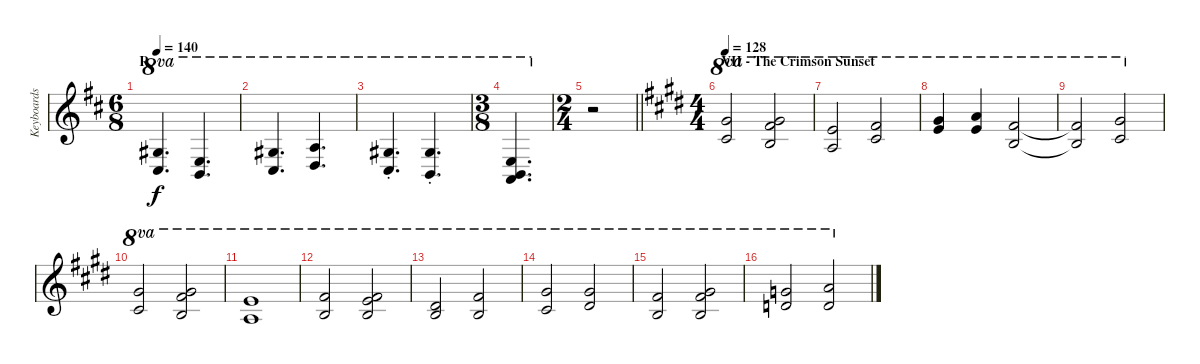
\track ("Keyboards (high register)" "Keyboards ") {instrument acousticgrandpiano}
\staff {score}
\tuning (E4 B3 G3 D3 A2 E2 B1) {hide}
\ts (6 8)
\section ("" "R")
\tempo 140
\clef g2
\ks d
(4.1 2.2).4{d ot 8va dy f} (5.2 4.3).4{d ot 8va} |
(4.1 2.2).4{d ot 8va} (5.1 3.2).4{d ot 8va} |
\ks bminor
(4.1{st} 2.2{st}).4{d ot 8va} (4.1{st} 4.3{st}).4{d ot 8va} |
\ts (3 8)
(5.2 4.3 7.4).4{d ot 8va} |
\ts (2 4)
\barLineRight lightlight
r.2 |
\ts (4 4)
\section ("" "VII - The Crimson Sunset")
\tempo 128
\ks e
(16.1 14.2).2{ot 8va} (16.1 19.2 16.3).2{ot 8va} |
(17.2 14.3).2{ot 8va} (14.1 14.2).2{ot 8va} |
(16.1 17.2).4{ot 8va} (17.1 17.2).4{ot 8va} (14.1 12.2).2{ot 8va} |
(14.1{t} 12.2{t}).2{ot 8va} (16.1 14.2).2{ot 8va} |
(16.1 14.2).2{ot 8va} (16.1 19.2 16.3).2{ot 8va} |
(12.1 10.2).1{ot 8va} |
(14.1 12.2).2{ot 8va} (14.1 17.2 16.3).2{ot 8va} |
(16.2 16.3).2{ot 8va} (19.2 16.3).2{ot 8va} |
(16.1 14.2).2{ot 8va} (16.1 16.2).2{ot 8va} |
(14.1 12.2).2{ot 8va} (16.1 19.2 16.3).2{ot 8va} |
(15.1 15.2).2{ot 8va} (17.1 15.2).2{ot 8va}
